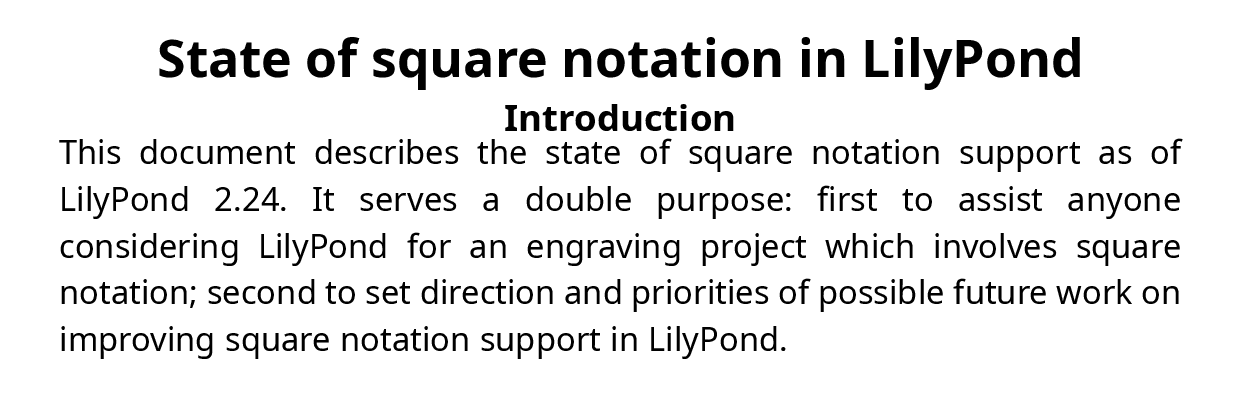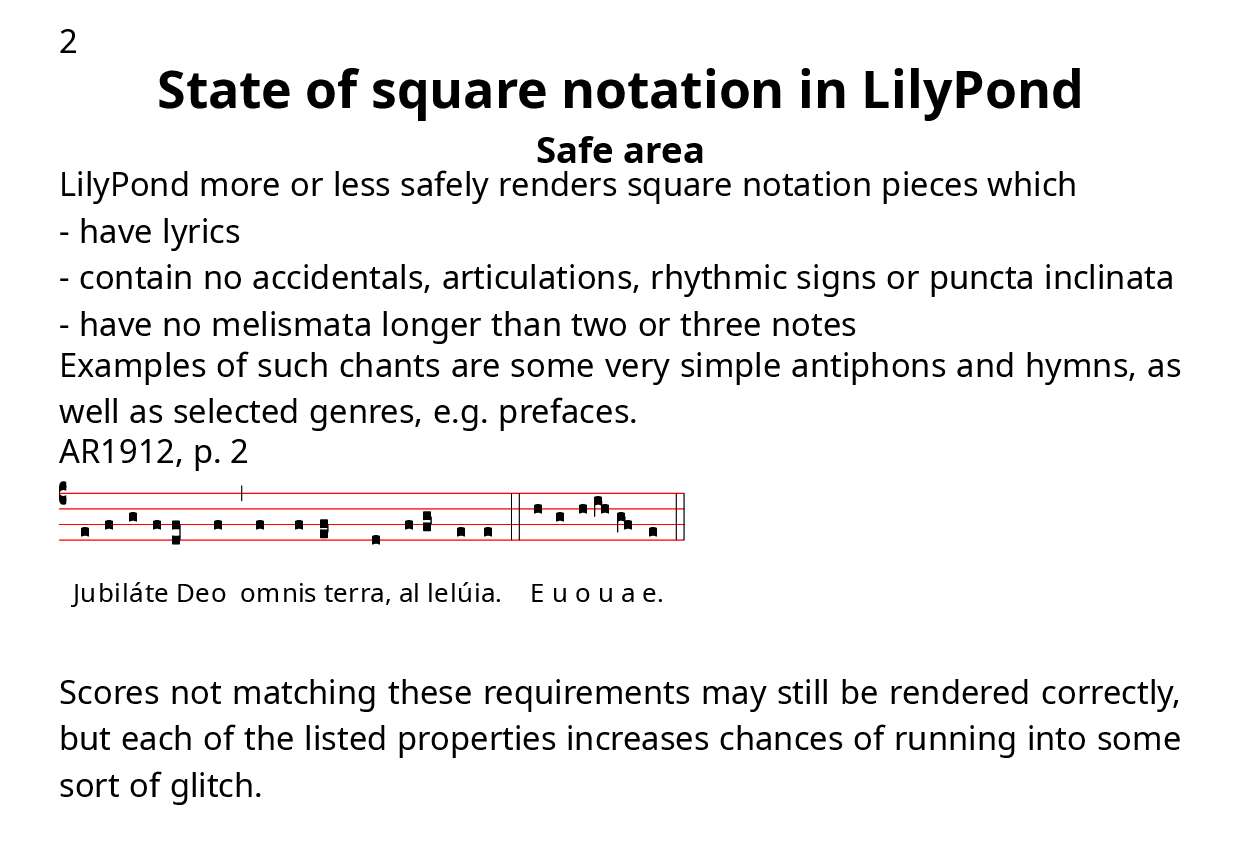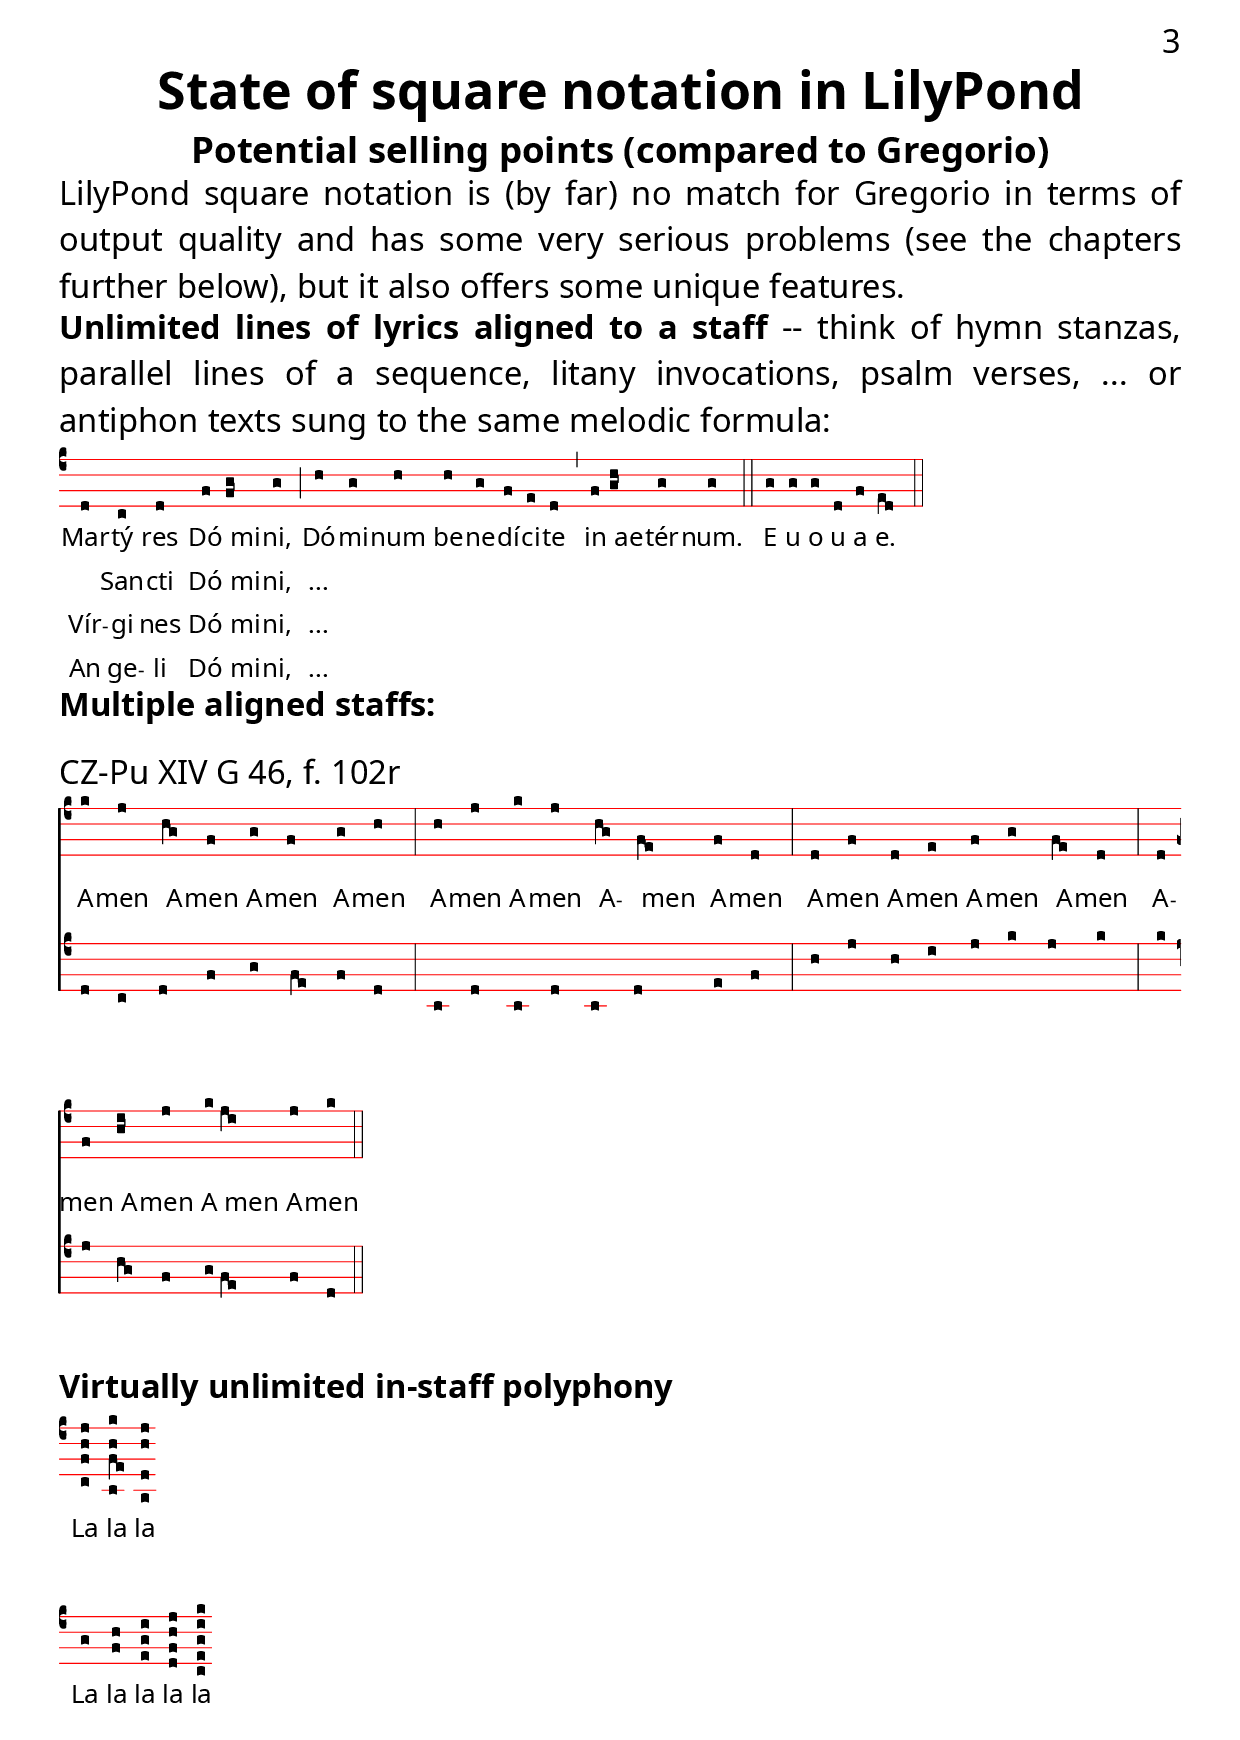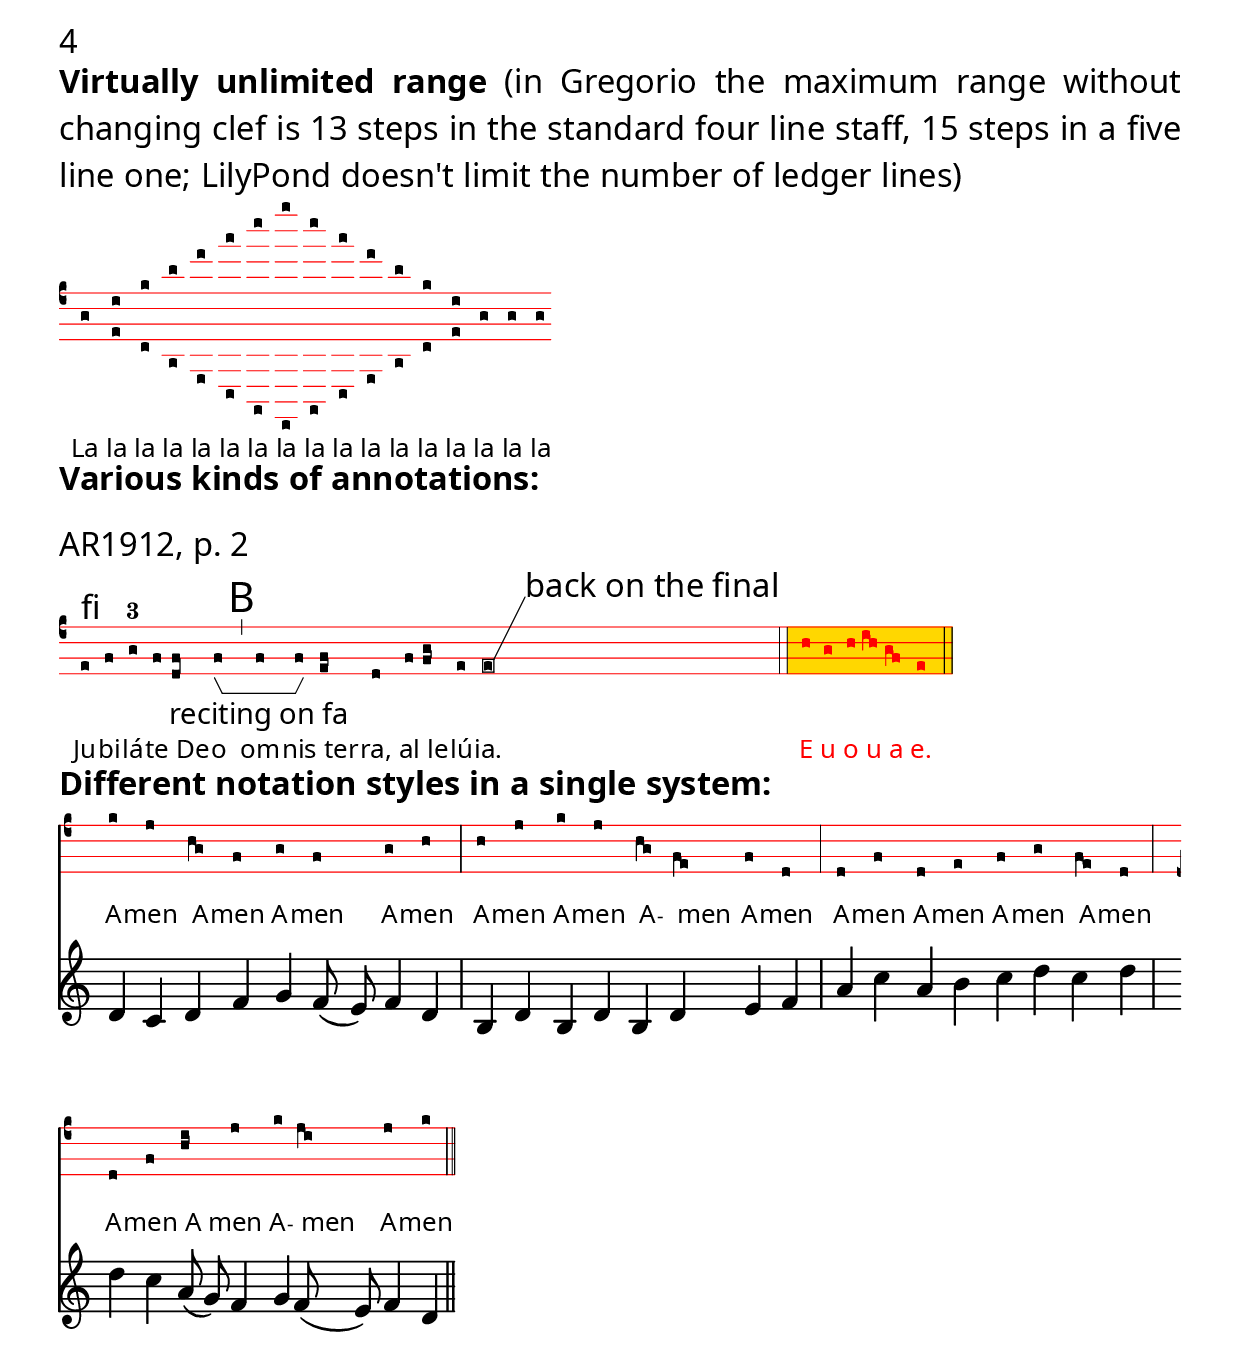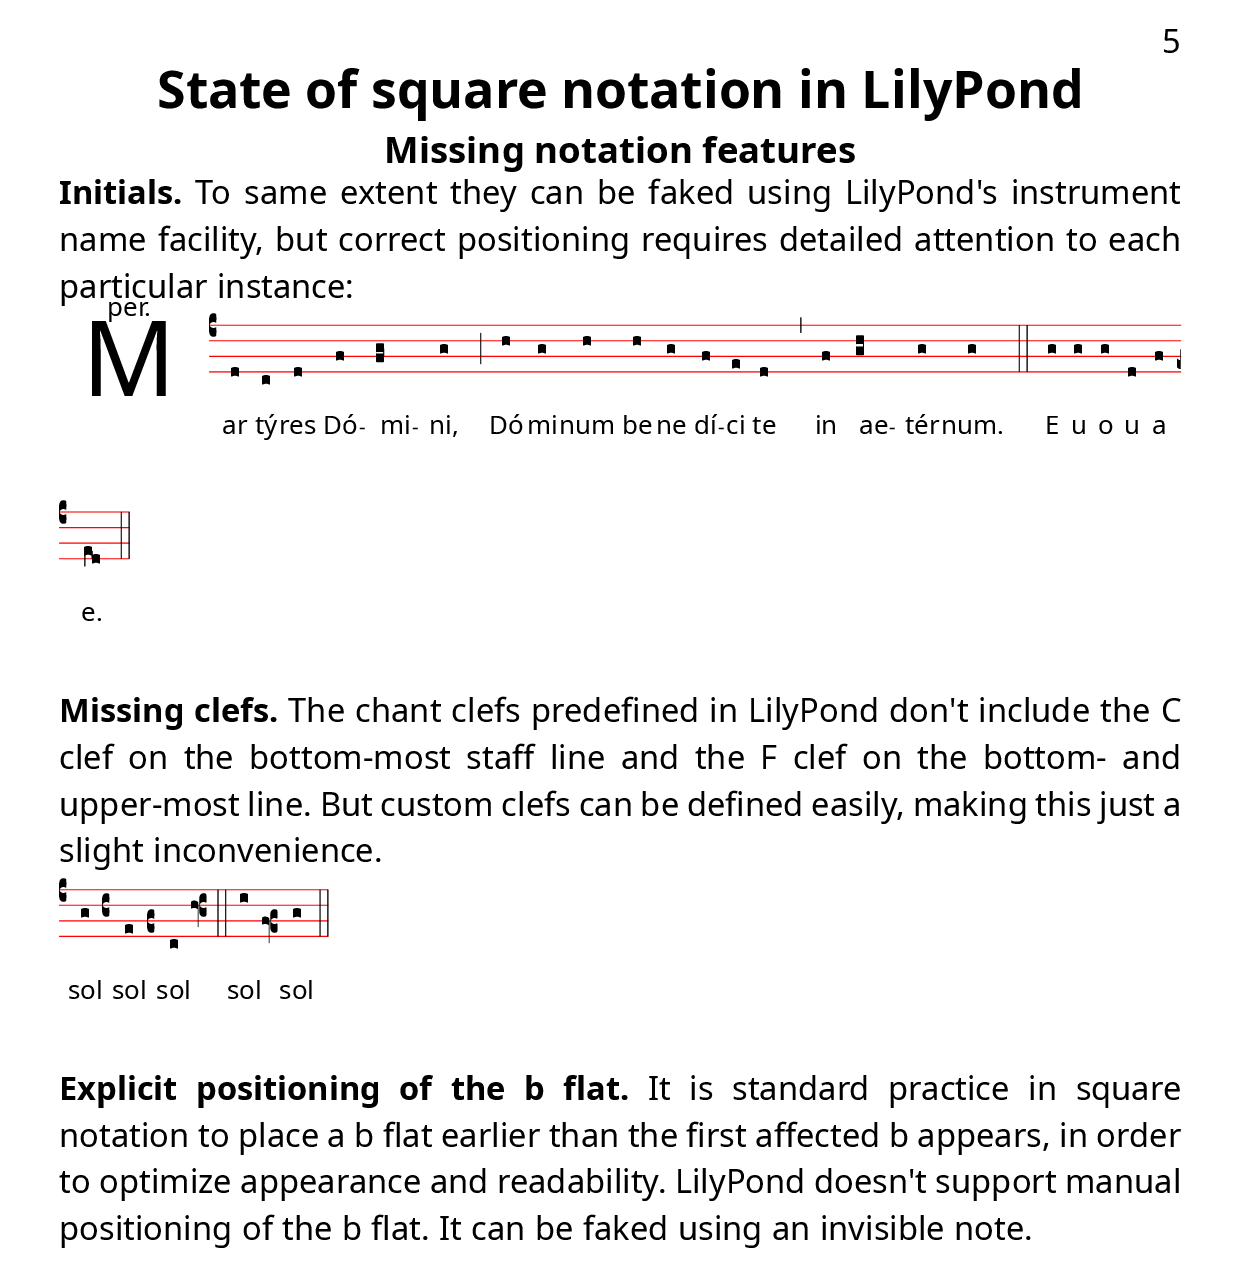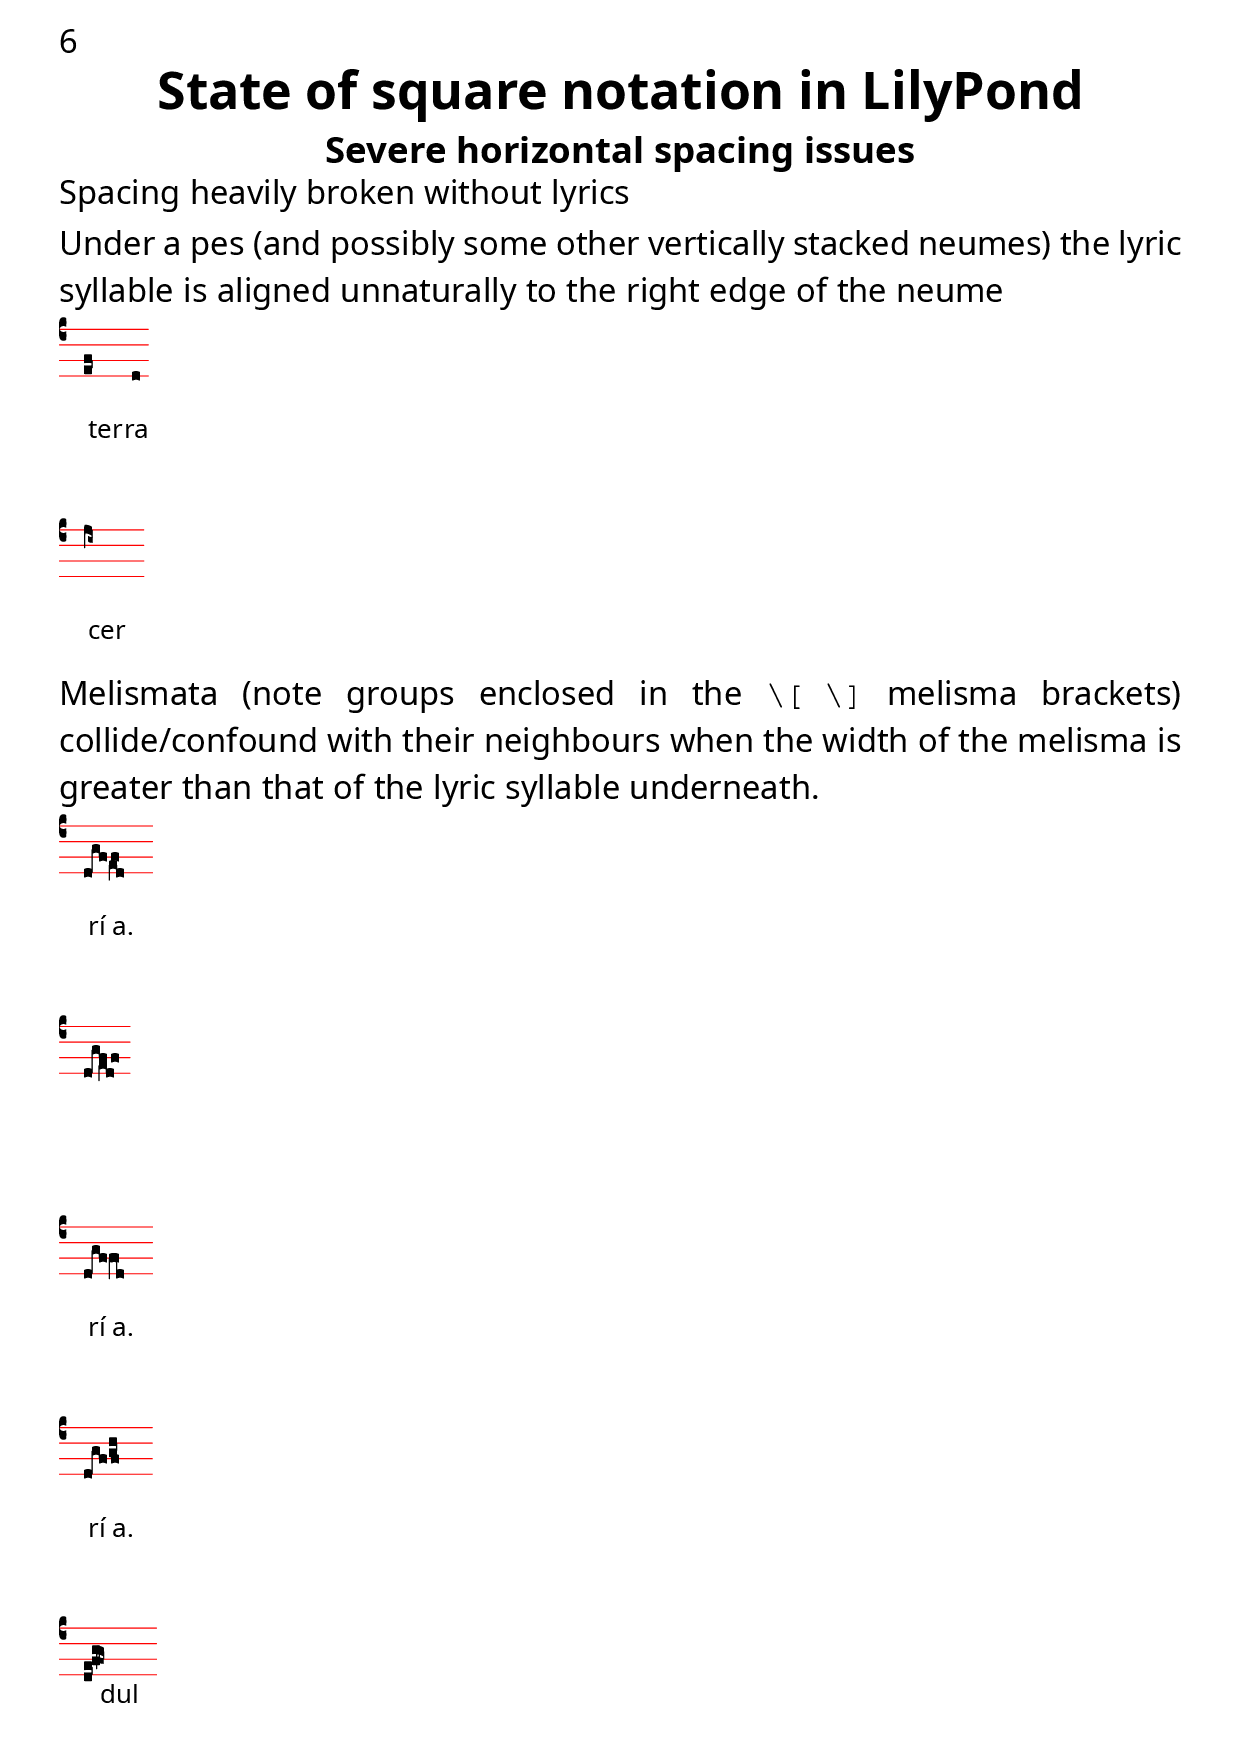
\version "2.24.1"

\include "gregorian.ly"
\version "2.24.1"

#(set-global-staff-size 30)

\paper {
  #(define fonts
     (set-global-fonts
      #:roman "Junicode"
      #:factor (/ staff-height pt 21)))

  markup-markup-spacing.basic-distance = #4
}

\layout {
  \override VaticanaLyrics.LyricText.font-size = #-2
}


\header {
  title = "State of square notation in LilyPond"
}

\bookpart {
  \header { subtitle = "Introduction" }

  \markup\justify{
    This document describes the state of square notation support
    as of LilyPond 2.24.
    It serves a double purpose:
    first to assist anyone considering LilyPond for an engraving project
    which involves square notation;
    second to set direction and priorities of possible future work on
    improving square notation support in LilyPond.
  }
}

\bookpart {
  \header { subtitle = "Safe area" }

  \markup\column{
    \line{LilyPond more or less safely renders square notation pieces which}
    \line{- have lyrics}
    \line{- contain no accidentals, articulations, rhythmic signs or puncta inclinata}
    \line{- have no melismata longer than two or three notes}
  }
  \markup\justify{
    Examples of such chants are some very simple antiphons and hymns,
    as well as selected genres, e.g. prefaces.
  }

  \score {
    <<
    \new VaticanaVoice = "v" {
      \clef "vaticana-do3"
      e f g f \[ d\melisma \pes f\melismaEnd \] f \divisioMinima
      f f \[ e\melisma \pes f\melismaEnd \] d f \[ f\melisma \pes g\melismaEnd \] e e \finalis
      a g a \[ b\melisma \flexa a\melismaEnd \] \[ g\melisma \flexa f\melismaEnd \] e \finalis
    }
    \new VaticanaLyrics \lyricsto "v" {
      Ju -- bi -- lá -- te De -- o
      om -- nis ter -- ra, al -- le -- lú -- ia.
      E u o u a e.
    }
    >>
    \header {
      piece = "AR1912, p. 2"
    }
  }


  \markup\justify{
    Scores not matching these requirements may still be rendered correctly,
    but each of the listed properties increases chances of running into
    some sort of glitch.
  }

  % TODO example of a piece rendering correctly even with the risky features
}

\bookpart {
  \header {
    subtitle = "Potential selling points (compared to Gregorio)"
  }

  \markup\justify{
    LilyPond square notation is (by far) no match for Gregorio in terms of
    output quality and has some very serious problems (see the chapters
    further below), but it also offers some unique features.
  }

  \markup\justify{
    \bold{Unlimited lines of lyrics aligned to a staff}
    -- think of hymn stanzas, parallel lines of a sequence,
    litany invocations, psalm verses, ...
    or antiphon texts sung to the same melodic formula:
  }

  \score {
    <<
    \new VaticanaVoice = "v" {
      \clef "vaticana-do3"
      d c d f \[ f\melisma \pes g\melismaEnd \] g \divisioMaior
      a g a a g f e d \divisioMinima f \[ g\melisma \pes a\melismaEnd \] g g \finalis

      g g g d f \[ e \flexa d \] \finalis
    }
    \new VaticanaLyrics \lyricsto "v" {
      Mar -- tý -- res Dó -- mi -- ni,
      Dó -- mi -- num be -- ne -- dí -- ci -- te in ae -- tér -- num.

      E u o u a e.
    }
    \new VaticanaLyrics \lyricsto "v" {
      _ San -- cti Dó -- mi -- ni, "..."
    }
    \new VaticanaLyrics \lyricsto "v" {
      Vír -- gi -- nes Dó -- mi -- ni, "..."
    }
    \new VaticanaLyrics \lyricsto "v" {
      An -- ge -- li Dó -- mi -- ni, "..."
    }
    >>
    \header {
      piece = ""
    }
  }

  \markup\bold{Multiple aligned staffs:}

  \score {
    <<
      \new VaticanaVoice = "voice-a" {
        \clef "vaticana-do3"
        % in square notation durations don't affect the note appearance,
        % but are useful when aligning voices
        d' c' \[ a8\melisma \flexa g\melismaEnd \] f4 g f g a \divisioMaxima
        a c' d' c' \[ a8\melisma \flexa g\melismaEnd \] \[ f\melisma \flexa e\melismaEnd \] f4 d \divisioMaxima
        d f d e f g \[ f8\melisma \flexa e\melismaEnd \] d4 \divisioMaxima
        d f \[ a\melisma \pes b\melismaEnd \] c' d' \[ c'\melisma \pes b\melismaEnd \] c' d' \finalis
      }
      \new VaticanaLyrics \lyricsto "voice-a" { \repeat unfold 16 { A -- men } }
      \new VaticanaVoice {
        \clef "vaticana-do3"
        d c d f g \[ f8\melisma \flexa e\melismaEnd \] f4 d \divisioMaxima
        b, d b, d b, d e f \divisioMaxima
        a c' a b c' d' c' d' \divisioMaxima
        d' c' \[ a\melisma \flexa g\melismaEnd \] f g \[ f\melisma \flexa e\melismaEnd \] f d \finalis
      }
    >>
    \header {
      piece = \markup\with-url
        "https://new.manuscriptorium.com/apis/resolver-api/cs/browser/default/detail?url=https://collectiones.manuscriptorium.com/assorted/AIPDIG/NKCR__/7/AIPDIG-NKCR__XIV_G_46____2SSE2F7-cs/&imageId=https://imagines.manuscriptorium.com/loris/AIPDIG-NKCR__XIV_G_46____2SSE2F7-cs/ID0102r"
        "CZ-Pu XIV G 46, f. 102r"
    }
    \layout {
      \override VaticanaStaff.Clef.extra-offset = #'(0.3 . 0)
    }
  }

  \markup\justify{
    \bold{Virtually unlimited in-staff polyphony}
  }

  % polyphony entered as separate voices
  \score {
    <<
      \new VaticanaStaff <<
        \new VaticanaVoice = "v" {
          \clef "vaticana-do3"
          c' d' c'
        }
        \new VaticanaVoice {
          % TODO fix LilyPond warnings
          a a a
        }
        \new VaticanaVoice {
          f \[ f8 \flexa e \] d4
        }
        \new VaticanaVoice {
          c b, a,
        }
      >>
      \new VaticanaLyrics \lyricsto "v" {
        La la la
      }
    >>
  }

  % polyphony entered as chords
  \score {
    <<
      \new VaticanaVoice = "v" {
        \clef "vaticana-do3"
        g
        <f a>
        <e g b>
        <d f a c'>
        <c e g b d'>
      }
      \new VaticanaLyrics \lyricsto "v" {
        La la la la la
      }
    >>
  }

  \markup\justify{
    \bold{Virtually unlimited range} (in Gregorio the maximum range without changing
    clef is 13 steps in the standard four line staff, 15 steps in a five line one;
    LilyPond doesn't limit the number of ledger lines)
  }

  \score {
    <<
      \new VaticanaStaff <<
        \new VaticanaVoice = "v" {
          \clef "vaticana-do3"
          g b d' f' a' c'' e'' g''
          e'' c'' a' f' d' b g g g
        }
        \new VaticanaVoice {
          g e c a, f, d, b,, g,,
          b,, d, f, a, c e
        }
      >>
      \new VaticanaLyrics \lyricsto "v" {
        La \repeat unfold 16 { la }
      }
    >>
  }

  \markup\bold{Various kinds of annotations:}

  \score {
    <<
    \new VaticanaVoice = "v" \with {
      \consists Balloon_engraver
      \consists Horizontal_bracket_engraver
    } {
      \clef "vaticana-do3"
      e^"fi" % markup attached to a note
      f g-3 % fingering doesn't make much sense in chant, but it's available
      f \[ d\melisma \pes f\melismaEnd \]
      \once\override HorizontalBracketText.text = "reciting on fa" % horizontal bracket with a label
      f\startGroup \divisioMinima
      \mark "B" % rehearsal mark
      f f\stopGroup \[ e\melisma \pes f\melismaEnd \] d f \[ f\melisma \pes g\melismaEnd \] e \balloonGrobText #'NoteHead #'(2 . 4) \markup { "back on the final" } e \finalis

      \override NoteHead.color = #red % coloured objects
      \staffHighlight "gold"

      a g a \[ b\melisma \flexa a\melismaEnd \] \[ g\melisma \flexa f\melismaEnd \] e \finalis
    }
    \new VaticanaLyrics \lyricsto "v" {
      Ju -- bi -- lá -- te De -- o
      om -- nis ter -- ra, al -- le -- lú -- ia.

      \override Lyrics.LyricText.color = #red

      E u o u a e.
    }
    >>
    \header {
      piece = "AR1912, p. 2"
    }
  }

  \markup\bold{Different notation styles in a single system:}

  \score {
    <<
      \new VaticanaVoice = "voice-a" {
        \clef "vaticana-do3"
        % in square notation durations don't affect the note appearance,
        % but are useful when aligning voices
        d' c' \[ a8\melisma \flexa g\melismaEnd \] f4 g f g a \divisioMaxima
        a c' d' c' \[ a8\melisma \flexa g\melismaEnd \] \[ f\melisma \flexa e\melismaEnd \] f4 d \divisioMaxima
        d f d e f g \[ f8\melisma \flexa e\melismaEnd \] d4 \divisioMaxima
        d f \[ a8\melisma \pes b\melismaEnd \] c'4 d' \[ c'8\melisma \pes b\melismaEnd \] c'4 d' \finalis
      }
      \new VaticanaLyrics \lyricsto "voice-a" { \repeat unfold 16 { A -- men } }
      \new Voice \with { \magnifyStaff #4/5 } \transpose c c' {
        \cadenzaOn
        d c d f g f8( e) f4 d \bar "|"
        b, d b, d b, d e f \bar "|"
        a c' a b c' d' c' d' \bar "|"
        d' c' a8( g) f4 g f8( e) f4 d \bar "||"
      }
    >>
    \layout {
      \override VaticanaStaff.Clef.extra-offset = #'(0.3 . 0)
      \override Staff.TimeSignature.stencil = ##f
    }
  }

  \markup\column{
    \line{}
    \line{}
  }
}

\bookpart {
  \header { subtitle = "Missing notation features" }

  \markup\justify{
    \bold{Initials.}
    To same extent they can be faked using LilyPond's instrument name facility,
    but correct positioning requires detailed attention to each particular instance:
  }

  \score {
    <<
    \new VaticanaVoice = "v" {
      % TODO align initial with lyrics baseline
      \set VaticanaStaff.instrumentName =
        \markup\center-column{
          \tiny{per.}
          \huge\larger\larger\larger\larger\larger\larger\larger\larger{M} % TODO better font sizing solution
        }

      \clef "vaticana-do3"
      d c d f \[ f\melisma \pes g\melismaEnd \] g \divisioMaior
      a g a a g f e d \divisioMinima f \[ g\melisma \pes a\melismaEnd \] g g \finalis

      g g g d f \[ e \flexa d \] \finalis
    }
    \new VaticanaLyrics \lyricsto "v" {
      ar -- tý -- res Dó -- mi -- ni,
      Dó -- mi -- num be -- ne -- dí -- ci -- te in ae -- tér -- num.

      E u o u a e.
    }
    >>
    \header {
      piece = ""
    }
    \layout {
      indent = 1\in % make space for the initial
    }
  }

  \markup\justify{
    \bold{Missing clefs.}
    The chant clefs predefined in LilyPond
    don't include the C clef on the bottom-most staff line
    and the F clef on the bottom- and upper-most line.
    But custom clefs can be defined easily, making this just a slight inconvenience.
  }

  \score {
    <<
    \new VaticanaVoice = "v" {
      \clef "vaticana-do3"
      g
      \clef "vaticana-do2"
      g
      \clef "vaticana-do1"
      g

      \finalis % TODO why is the first fa clef rendered *before* the divisio? Can this be fixed?

      \clef "vaticana-fa2"
      g
      \clef "vaticana-fa1"
      g
      \finalis
    }
    \new VaticanaLyrics \lyricsto "v" {
      \repeat unfold 5 { sol }
    }
    >>
  }

  \markup\justify{
    \bold{Explicit positioning of the b flat.}
    It is standard practice in square notation to place a b flat
    earlier than the first affected b appears,
    in order to optimize appearance and readability.
    LilyPond doesn't support manual positioning of the b flat.
    It can be faked using an invisible note.
  }

  % TODO real-life example
}

\bookpart {
  \header { subtitle = "Severe horizontal spacing issues" }

  \markup{Spacing heavily broken without lyrics}
  % TODO

  \markup\justify{
    Under a pes (and possibly some other vertically stacked neumes)
    the lyric syllable is aligned unnaturally to the right edge of the neume
  }
  \score {
    <<
    \new VaticanaVoice = "v" {
      \clef "vaticana-do3"
      \[ e\melisma \pes f\melismaEnd \] d
    }
    \new VaticanaLyrics \lyricsto "v" { ter -- ra }
    >>
  }

  \score {
    <<
    \new VaticanaVoice = "v" {
      \clef "vaticana-do3"
      \[ c'\melisma \flexa \deminutum b\melismaEnd \]
    }
    \new VaticanaLyrics \lyricsto "v" { cer }
    >>
  }

  \markup\justify{
    Melismata (note groups enclosed in the \typewriter{"\\[ \\]"} melisma brackets)
    collide/confound with their neighbours
    when the width of the melisma is greater than that of the lyric syllable underneath.
  }

  % neume "sliding under" the previous one
  \score {
    <<
    \new VaticanaVoice = "v" {
      \clef "vaticana-do3"
      \[ d\melisma \pes g \flexa f f\melismaEnd \] \[ e\melisma \flexa d\melismaEnd \]
    }
    \new VaticanaLyrics \lyricsto "v" { rí -- a. }
    >>
  }

  % the same neumes come out slightly different without lyrics
  \score {
    \new VaticanaVoice = "v" {
      \clef "vaticana-do3"
      \[ d\melisma \pes g \flexa f f\melismaEnd \] \[ e\melisma \flexa d\melismaEnd \]
    }
  }

  % the final f of the first neume and initial f of the second one are rendered over each other / merged
  \score {
    <<
    \new VaticanaVoice = "v" {
      \clef "vaticana-do3"
      \[ d\melisma \pes g \flexa f f\melismaEnd \] \[ f\melisma \flexa d\melismaEnd \]
    }
    \new VaticanaLyrics \lyricsto "v" { rí -- a. }
    >>
  }

  % neume "sliding over" the previous one
  \score {
    <<
    \new VaticanaVoice = "v" {
      \clef "vaticana-do3"
      \[ d\melisma \pes g \flexa f f\melismaEnd \] \[ g\melisma \flexa a\melismaEnd \]
    }
    \new VaticanaLyrics \lyricsto "v" { rí -- a. }
    >>
  }

  % neume without lyrics merges with the following one
  \score {
    <<
    \new VaticanaVoice = "v" {
      \clef "vaticana-do3"
      \[ d\melisma \pes e f \flexa g\melismaEnd \] \[ g\melisma \flexa \deminutum f\melismaEnd \]
    }
    \new VaticanaLyrics \lyricsto "v" { _ dul }
    >>
  }

  \markup{Melismata run under/over divisiones}

  % neume under a divisio minima
  \score {
    <<
    \new VaticanaVoice = "v" {
      \clef "vaticana-do3"
      \[ \virga f\melisma \inclinatum e \inclinatum d \inclinatum c\ictus d\melismaEnd \]
      \divisioMinima
      \[ d\melisma \pes e\melismaEnd \]
    }
    \new VaticanaLyrics \lyricsto "v" { O o }
    >>
  }

  % neume crossing a divisio maxima
  \score {
    <<
    \new VaticanaVoice = "v" {
      \clef "vaticana-do3"
      \[ \virga f\melisma \inclinatum e \inclinatum d \inclinatum c\ictus d\melismaEnd \]
      \divisioMaxima
      \[ d\melisma \pes e\melismaEnd \]
    }
    \new VaticanaLyrics \lyricsto "v" { O o }
    >>
  }

  % neume crossing a divisio maxima
  \score {
    <<
    \new VaticanaVoice = "v" {
      \clef "vaticana-do3"
      \[ \virga f\melisma \inclinatum e \inclinatum d
         \virga f \inclinatum e \inclinatum d\melismaEnd \]
      \divisioMaxima
      \[ d\melisma \pes e\melismaEnd \]
    }
    \new VaticanaLyrics \lyricsto "v" { O o }
    >>
  }

}

\bookpart {
  \header { subtitle = "Other glitches" }

  \markup\column{
    \line{}
    \line{}
  }
}
